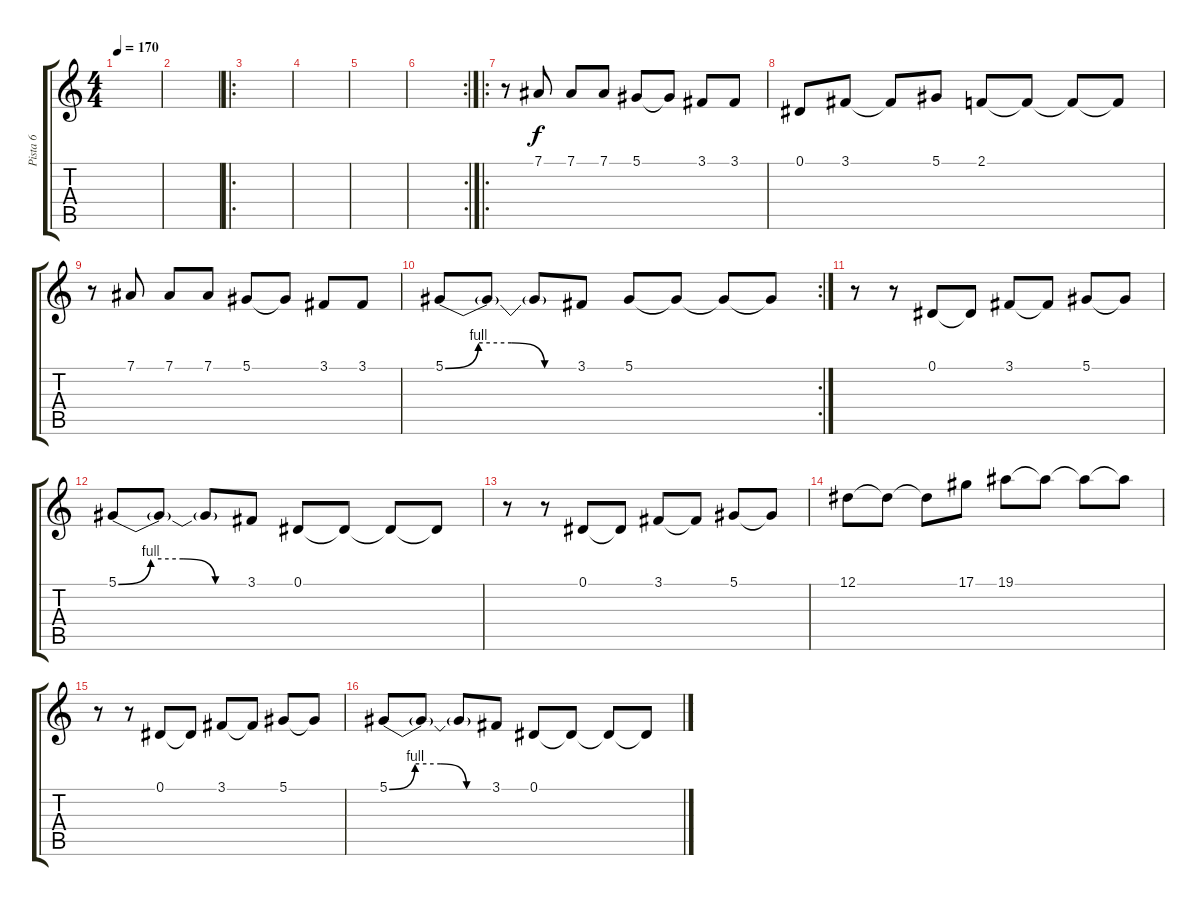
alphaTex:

\track ("Pista 6" "Pista 6") {instrument frenchhorn}
\staff {score tabs}
\tuning (Eb4 Bb3 Gb3 Db3 Ab2 Eb2) {hide}
\ts (4 4)
\tempo 170
\clef g2
\ks c
|
|
\ro
|
|
|
\rc 2
|
\ro
r.8 7.1.8 7.1.8 7.1.8 5.1.8 5.1{t}.8 3.1.8 3.1.8 |
0.1.8 3.1.8 3.1{t}.8 5.1.8 2.1.8 2.1{t}.8 2.1{t}.8 2.1{t}.8 |
r.8 7.1.8 7.1.8 7.1.8 5.1.8 5.1{t}.8 3.1.8 3.1.8 |
\rc 2
5.1{be (custom 0 0 15 4 30 4 45 0 60 0)}.8 5.1{t}.8 5.1{t}.8 3.1.8 5.1.8 5.1{t}.8 5.1{t}.8 5.1{t}.8 |
r.8 r.8 0.1.8 0.1{t}.8 3.1.8 3.1{t}.8 5.1.8 5.1{t}.8 |
5.1{be (custom 0 0 15 4 30 4 45 0 60 0)}.8 5.1{t}.8 5.1{t}.8 3.1.8 0.1.8 0.1{t}.8 0.1{t}.8 0.1{t}.8 |
r.8 r.8 0.1.8 0.1{t}.8 3.1.8 3.1{t}.8 5.1.8 5.1{t}.8 |
12.1.8 12.1{t}.8 12.1{t}.8 17.1.8 19.1.8 19.1{t}.8 19.1{t}.8 19.1{t}.8 |
r.8 r.8 0.1.8 0.1{t}.8 3.1.8 3.1{t}.8 5.1.8 5.1{t}.8 |
5.1{be (custom 0 0 15 4 30 4 45 0 60 0)}.8 5.1{t}.8 5.1{t}.8 3.1.8 0.1.8 0.1{t}.8 0.1{t}.8 0.1{t}.8
